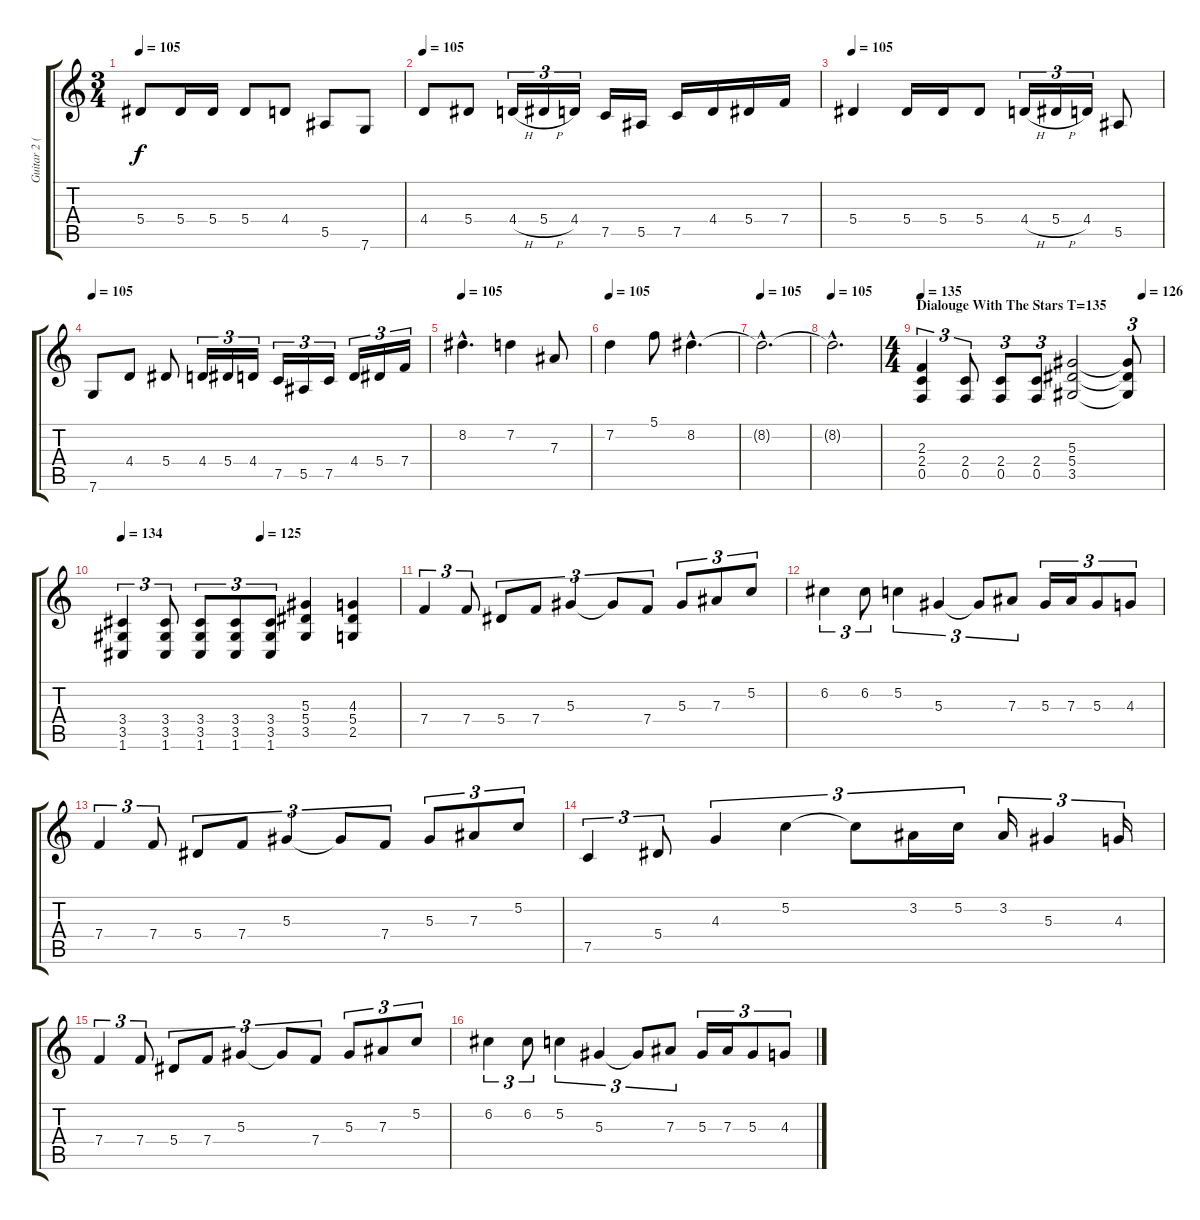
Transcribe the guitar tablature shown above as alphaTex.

\track ("Guitar 2 (Lead)" "Guitar 2 (") {instrument overdrivenguitar}
\staff {score tabs}
\tuning (C4 G3 Eb3 Bb2 F2 C2) {hide}
\ts (3 4)
\tempo 105
\clef g2
\ks c
5.4.8{dy f} 5.4.16 5.4.16 5.4.8 4.4.8 5.5.8 7.6.8 |
\tempo 105
4.4.8 5.4.8 4.4{h}.16{tu (3 2)} 5.4{h}.16{tu (3 2)} 4.4.16{tu (3 2)} 7.5.16 5.5.16 7.5.16 4.4.16 5.4.16 7.4.16 |
\tempo 105
5.4.4 5.4.16 5.4.16 5.4.8 4.4{h}.16{tu (3 2)} 5.4{h}.16{tu (3 2)} 4.4.16{tu (3 2)} 5.5.8 |
\tempo 105
7.6.8 4.4.8 5.4.8 4.4.16{tu (3 2)} 5.4.16{tu (3 2)} 4.4.16{tu (3 2)} 7.5.16{tu (3 2)} 5.5.16{tu (3 2)} 7.5.16{tu (3 2)} 4.4.16{tu (3 2)} 5.4.16{tu (3 2)} 7.4.16{tu (3 2)} |
\tempo 105
8.2{hac}.4{d} 7.2.4 7.3.8 |
\tempo 105
7.2.4 5.1.8 8.2{hac}.4{d} |
\tempo 105
8.2{hac t}.2{d} |
\tempo 105
8.2{hac t}.2{d} |
\ts (4 4)
\section ("" "Dialouge With The Stars T=135")
\tempo 135
\tempo (126 0.9166666666666666)
(2.3 2.4 0.5).4{tu (3 2)} (2.4 0.5).8{tu (3 2)} (2.4 0.5).8{tu (3 2)} (2.4 0.5).8{tu (3 2)} (5.3 5.4 3.5).2 (5.3{t} 5.4{t} 3.5{t}).8{tu (3 2)} |
\tempo 134
\tempo (125 0.5)
(3.4 3.5 1.6).4{tu (3 2)} (3.4 3.5 1.6).8{tu (3 2)} (3.4 3.5 1.6).8{tu (3 2)} (3.4 3.5 1.6).8{tu (3 2)} (3.4 3.5 1.6).8{tu (3 2)} (5.3 5.4 3.5).4 (4.3 5.4 2.5).4 |
7.4.4{tu (3 2)} 7.4.8{tu (3 2)} 5.4.8{tu (3 2)} 7.4.8{tu (3 2)} 5.3.4{tu (3 2)} 5.3{t}.8{tu (3 2)} 7.4.8{tu (3 2)} 5.3.8{tu (3 2)} 7.3.8{tu (3 2)} 5.2.8{tu (3 2)} |
6.2.4{tu (3 2)} 6.2.8{tu (3 2)} 5.2.4{tu (3 2)} 5.3.4{tu (3 2)} 5.3{t}.8{tu (3 2)} 7.3.8{tu (3 2)} 5.3.16{tu (3 2)} 7.3.16{tu (3 2)} 5.3.8{tu (3 2)} 4.3.8{tu (3 2)} |
7.4.4{tu (3 2)} 7.4.8{tu (3 2)} 5.4.8{tu (3 2)} 7.4.8{tu (3 2)} 5.3.4{tu (3 2)} 5.3{t}.8{tu (3 2)} 7.4.8{tu (3 2)} 5.3.8{tu (3 2)} 7.3.8{tu (3 2)} 5.2.8{tu (3 2)} |
7.5.4{tu (3 2)} 5.4.8{tu (3 2)} 4.3.4{tu (3 2)} 5.2.4{tu (3 2)} 5.2{t}.8{tu (3 2)} 3.2.16{tu (3 2)} 5.2.16{tu (3 2)} 3.2.16{tu (3 2)} 5.3.4{tu (3 2)} 4.3.16{tu (3 2)} |
7.4.4{tu (3 2)} 7.4.8{tu (3 2)} 5.4.8{tu (3 2)} 7.4.8{tu (3 2)} 5.3.4{tu (3 2)} 5.3{t}.8{tu (3 2)} 7.4.8{tu (3 2)} 5.3.8{tu (3 2)} 7.3.8{tu (3 2)} 5.2.8{tu (3 2)} |
6.2.4{tu (3 2)} 6.2.8{tu (3 2)} 5.2.4{tu (3 2)} 5.3.4{tu (3 2)} 5.3{t}.8{tu (3 2)} 7.3.8{tu (3 2)} 5.3.16{tu (3 2)} 7.3.16{tu (3 2)} 5.3.8{tu (3 2)} 4.3.8{tu (3 2)}
